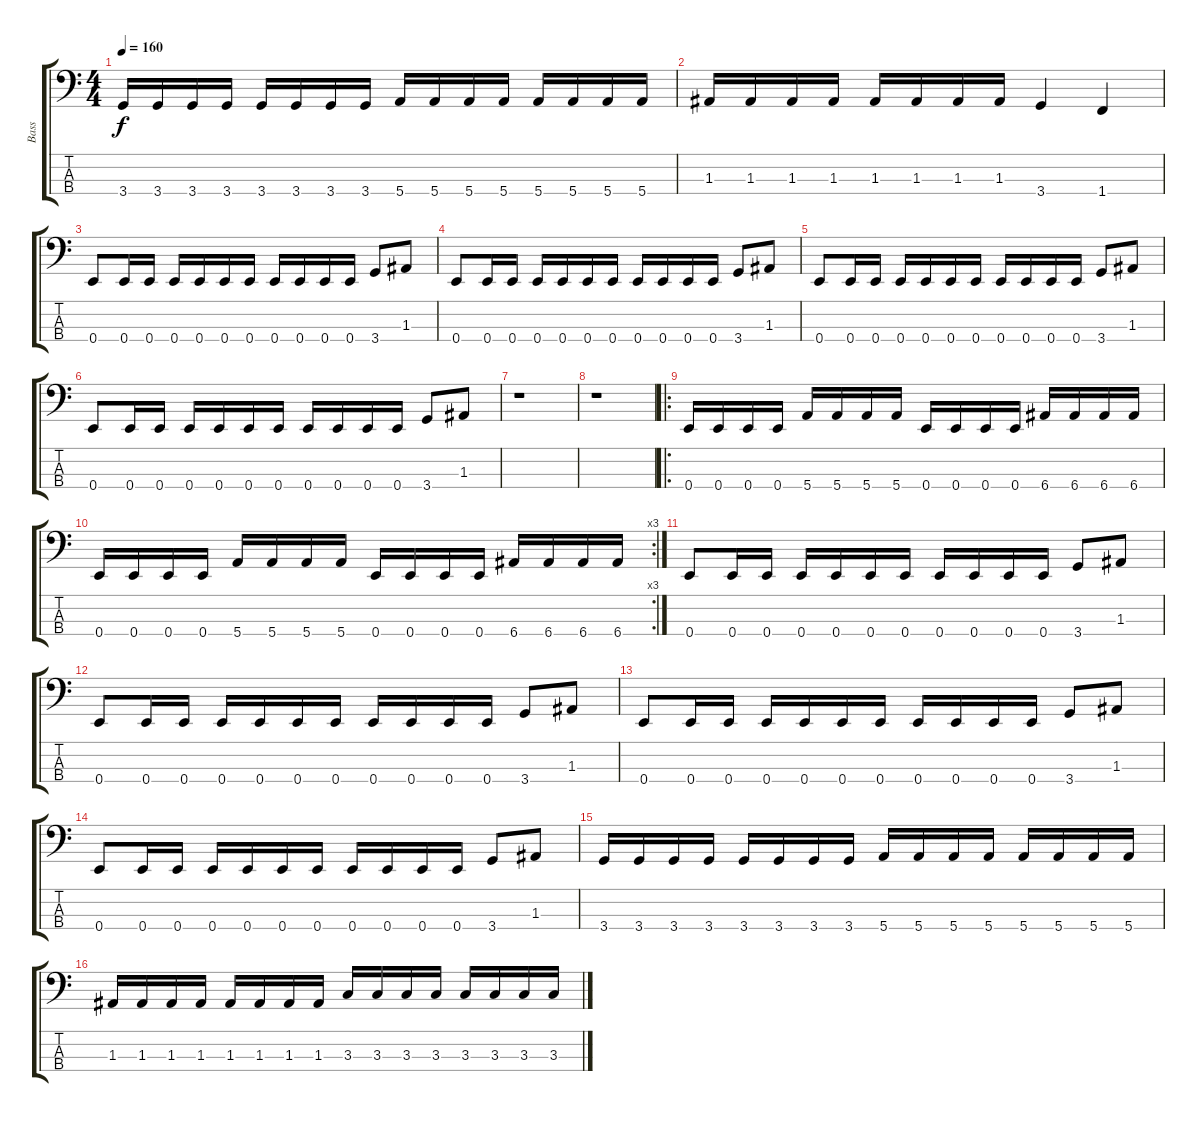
\track ("Bass" "Bass") {instrument electricbasspick}
\staff {score tabs}
\tuning (G2 D2 A1 E1) {hide}
\ts (4 4)
\tempo 160
\clef f4
\ks c
3.4.16{dy f} 3.4.16 3.4.16 3.4.16 3.4.16 3.4.16 3.4.16 3.4.16 5.4.16 5.4.16 5.4.16 5.4.16 5.4.16 5.4.16 5.4.16 5.4.16 |
1.3.16 1.3.16 1.3.16 1.3.16 1.3.16 1.3.16 1.3.16 1.3.16 3.4.4 1.4.4 |
0.4.8 0.4.16 0.4.16 0.4.16 0.4.16 0.4.16 0.4.16 0.4.16 0.4.16 0.4.16 0.4.16 3.4.8 1.3.8 |
0.4.8 0.4.16 0.4.16 0.4.16 0.4.16 0.4.16 0.4.16 0.4.16 0.4.16 0.4.16 0.4.16 3.4.8 1.3.8 |
0.4.8 0.4.16 0.4.16 0.4.16 0.4.16 0.4.16 0.4.16 0.4.16 0.4.16 0.4.16 0.4.16 3.4.8 1.3.8 |
0.4.8 0.4.16 0.4.16 0.4.16 0.4.16 0.4.16 0.4.16 0.4.16 0.4.16 0.4.16 0.4.16 3.4.8 1.3.8 |
r.1 |
r.1 |
\ro
0.4.16 0.4.16 0.4.16 0.4.16 5.4.16 5.4.16 5.4.16 5.4.16 0.4.16 0.4.16 0.4.16 0.4.16 6.4.16 6.4.16 6.4.16 6.4.16 |
\rc 3
0.4.16 0.4.16 0.4.16 0.4.16 5.4.16 5.4.16 5.4.16 5.4.16 0.4.16 0.4.16 0.4.16 0.4.16 6.4.16 6.4.16 6.4.16 6.4.16 |
0.4.8 0.4.16 0.4.16 0.4.16 0.4.16 0.4.16 0.4.16 0.4.16 0.4.16 0.4.16 0.4.16 3.4.8 1.3.8 |
0.4.8 0.4.16 0.4.16 0.4.16 0.4.16 0.4.16 0.4.16 0.4.16 0.4.16 0.4.16 0.4.16 3.4.8 1.3.8 |
0.4.8 0.4.16 0.4.16 0.4.16 0.4.16 0.4.16 0.4.16 0.4.16 0.4.16 0.4.16 0.4.16 3.4.8 1.3.8 |
0.4.8 0.4.16 0.4.16 0.4.16 0.4.16 0.4.16 0.4.16 0.4.16 0.4.16 0.4.16 0.4.16 3.4.8 1.3.8 |
3.4.16 3.4.16 3.4.16 3.4.16 3.4.16 3.4.16 3.4.16 3.4.16 5.4.16 5.4.16 5.4.16 5.4.16 5.4.16 5.4.16 5.4.16 5.4.16 |
1.3.16 1.3.16 1.3.16 1.3.16 1.3.16 1.3.16 1.3.16 1.3.16 3.3.16 3.3.16 3.3.16 3.3.16 3.3.16 3.3.16 3.3.16 3.3.16
